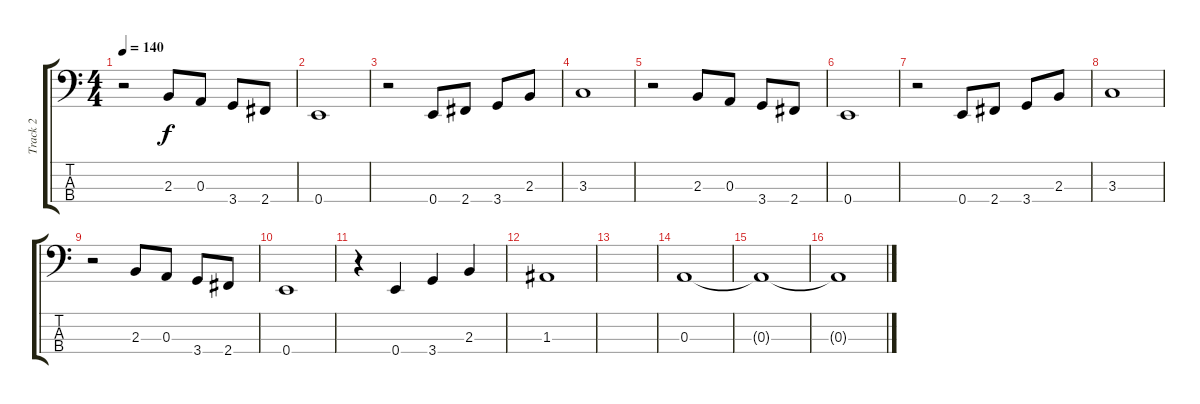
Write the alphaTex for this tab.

\track ("Track 2" "Track 2") {instrument electricbassfinger}
\staff {score tabs}
\tuning (G2 D2 A1 E1) {hide}
\ts (4 4)
\tempo 140
\clef f4
\ks c
r.2{dy f} 2.3.8 0.3.8 3.4.8 2.4.8 |
0.4.1 |
r.2 0.4.8 2.4.8 3.4.8 2.3.8 |
3.3.1 |
r.2 2.3.8 0.3.8 3.4.8 2.4.8 |
0.4.1 |
r.2 0.4.8 2.4.8 3.4.8 2.3.8 |
3.3.1 |
r.2 2.3.8 0.3.8 3.4.8 2.4.8 |
0.4.1 |
r.4 0.4.4 3.4.4 2.3.4 |
1.3.1 |
|
0.3.1 |
0.3{t}.1 |
0.3{t}.1
